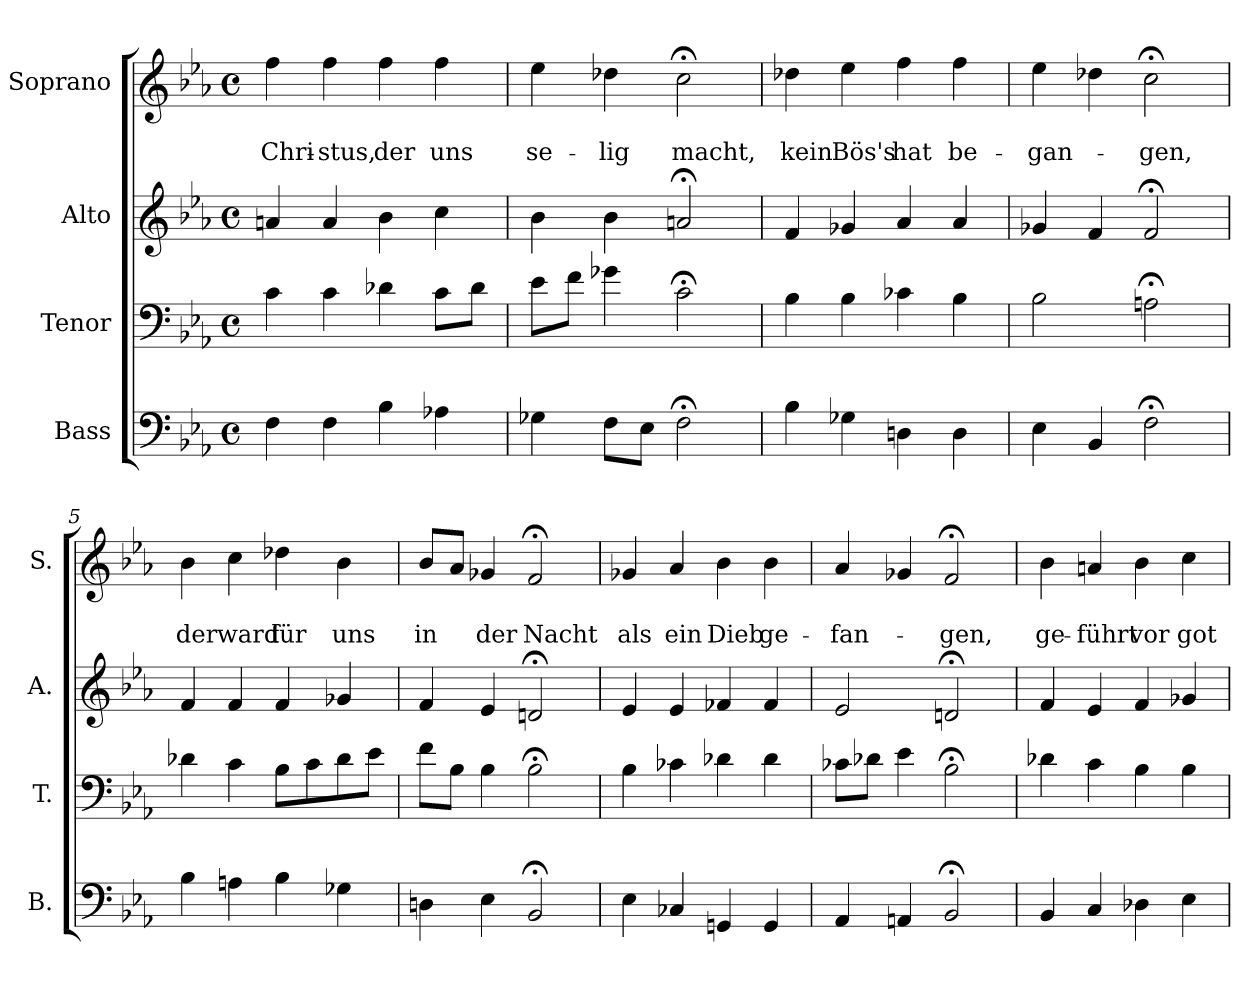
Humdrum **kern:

**kern	**kern	**kern	**kern	**text	**text
*part4	*part3	*part2	*part1	*part1	*part1
*staff4	*staff3	*staff2	*staff1	*staff1	*staff1
*I"Bass	*I"Tenor	*I"Alto	*I"Soprano	*	*
*I'B.	*I'T.	*I'A.	*I'S.	*	*
*clefF4	*clefF4	*clefG2	*clefG2	*	*
*k[b-e-a-]	*k[b-e-a-]	*k[b-e-a-]	*k[b-e-a-]	*	*
*E-:	*E-:	*E-:	*c:	*	*
*M4/4	*M4/4	*M4/4	*M4/4	*	*
*met(c)	*met(c)	*met(c)	*met(c)	*	*
=1	=1	=1	=1	=1	=1
4F\	4c\	4an/	4ff\	.	Chri-
4F\	4c\	4a/	4ff\	.	-stus,
4B-\	4d-X\	4b-\	4ff\	.	der
4A-X\	8c\L	4cc\	4ff\	.	uns
.	8d-\J	.	.	.	.
=2	=2	=2	=2	=2	=2
4G-X\	8e-\L	4b-\	4ee-\	.	se-
.	8f\J	.	.	.	.
8F\L	4g-X\	4b-\	4dd-X\	.	-lig
8E-\J	.	.	.	.	.
2F;<\	2c;<\	2an;</	2cc;<\	.	macht,
=3	=3	=3	=3	=3	=3
4B-\	4B-\	4f/	4dd-X\	.	kein
4G-X\	4B-\	4g-X/	4ee-\	.	Bös's
4Dn\	4c-X\	4a-/	4ff\	.	hat
4D\	4B-\	4a-/	4ff\	.	be-
=4	=4	=4	=4	=4	=4
4E-\	2B-\	4g-X/	4ee-\	.	-gan-
4BB-/	.	4f/	4dd-X\	.	.
2F;<\	2An;<\	2f;</	2cc;<\	.	-gen,
=5	=5	=5	=5	=5	=5
4B-\	4d-X\	4f/	4b-\	.	der
4An\	4c\	4f/	4cc\	.	ward
4B-\	8B-\L	4f/	4dd-X\	.	für
.	8c\	.	.	.	.
4G-X\	8d-\	4g-X/	4b-\	.	uns
.	8e-\J	.	.	.	.
!!LO:LB:g=z
=6	=6	=6	=6	=6	=6
4Dn\	8f\L	4f/	8b-/L	.	in
.	8B-\J	.	8a-/J	.	.
4E-\	4B-\	4e-/	4g-X/	.	der
2BB-;</	2B-;<\	2dn;</	2f;</	.	Nacht
=7	=7	=7	=7	=7	=7
4E-\	4B-\	4e-/	4g-X/	.	als
4C-X/	4c-X\	4e-/	4a-/	.	ein
4GGn/	4d-X\	4f-X/	4b-\	.	Dieb
4GG/	4d-\	4f-/	4b-\	.	ge-
=8	=8	=8	=8	=8	=8
4AA-/	8c-X\L	2e-/	4a-/	.	-fan-
.	8d-X\J	.	.	.	.
4AAn/	4e-\	.	4g-X/	.	.
2BB-;</	2B-;<\	2dn;</	2f;</	.	-gen,
=9	=9	=9	=9	=9	=9
4BB-/	4d-X\	4f/	4b-\	.	ge-
4C/	4c\	4e-/	4an/	.	-führt
4D-X\	4B-\	4f/	4b-\	.	vor
4E-\	4B-\	4g-X/	4cc\	.	got-
=	=	=	=	=	=
*-	*-	*-	*-	*-	*-
